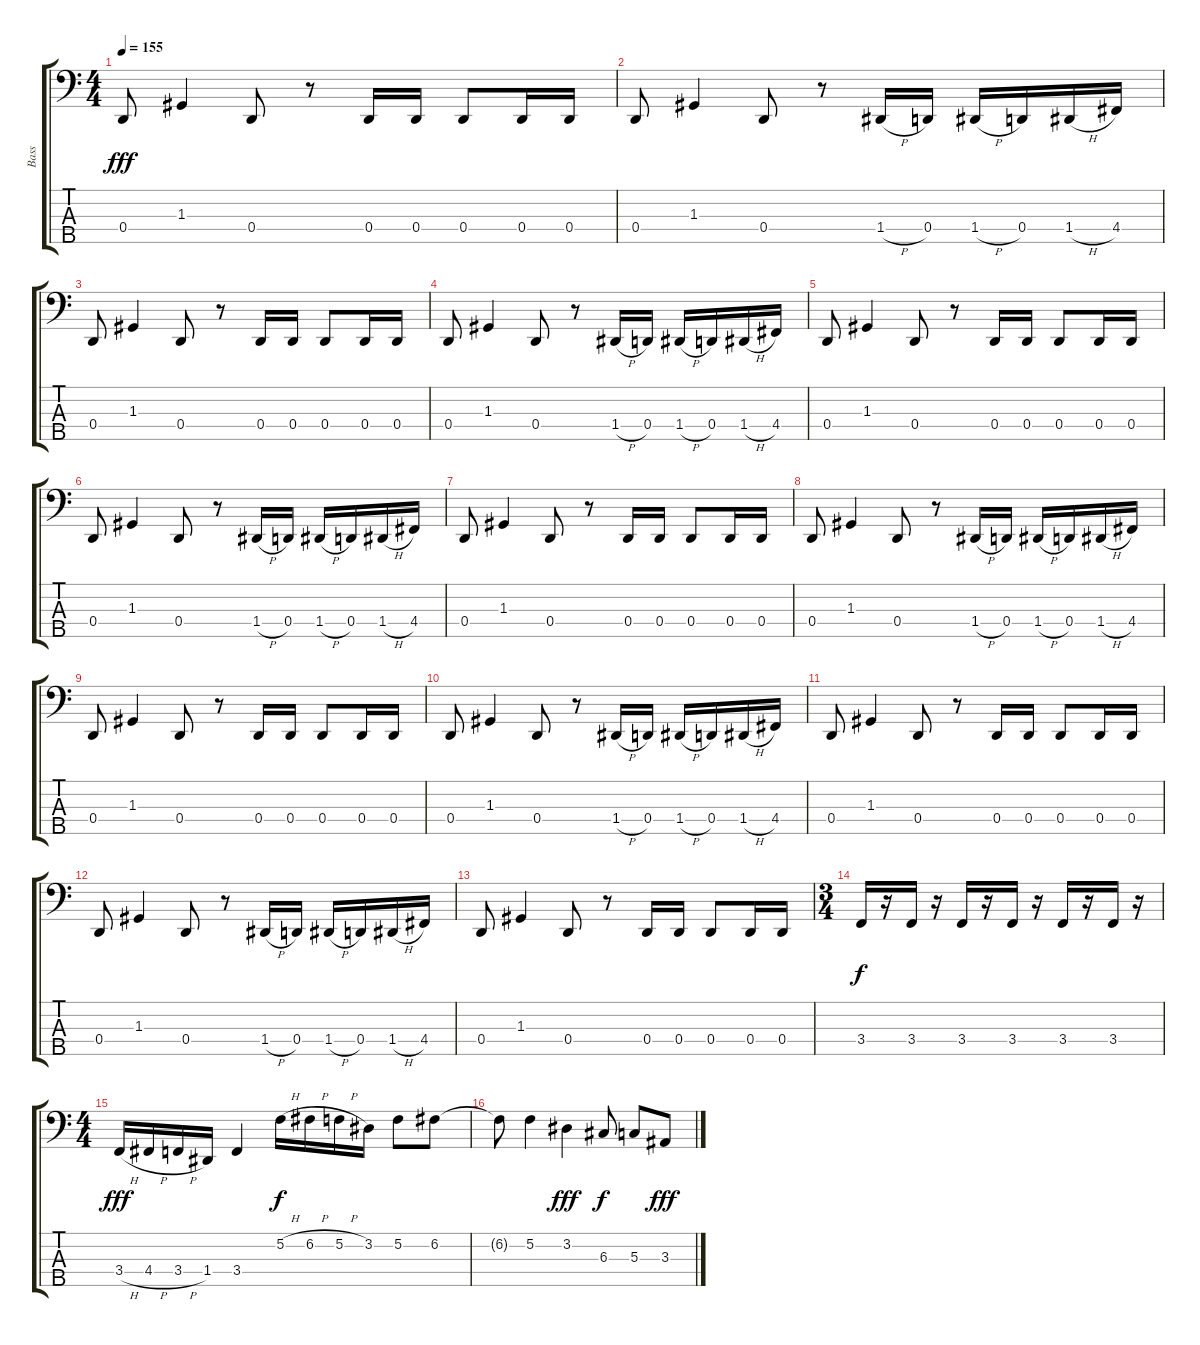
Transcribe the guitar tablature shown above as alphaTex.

\track ("Bass" "Bass") {instrument electricbassfinger}
\staff {score tabs}
\tuning (F2 C2 G1 D1 A0) {hide}
\ts (4 4)
\tempo 155
\clef f4
\ks c
0.4.8{dy fff} 1.3.4 0.4.8 r.8 0.4.16 0.4.16 0.4.8 0.4.16 0.4.16 |
0.4.8 1.3.4 0.4.8 r.8 1.4{h}.16 0.4.16 1.4{h}.16 0.4.16 1.4{h}.16 4.4.16 |
0.4.8 1.3.4 0.4.8 r.8 0.4.16 0.4.16 0.4.8 0.4.16 0.4.16 |
0.4.8 1.3.4 0.4.8 r.8 1.4{h}.16 0.4.16 1.4{h}.16 0.4.16 1.4{h}.16 4.4.16 |
0.4.8 1.3.4 0.4.8 r.8 0.4.16 0.4.16 0.4.8 0.4.16 0.4.16 |
0.4.8 1.3.4 0.4.8 r.8 1.4{h}.16 0.4.16 1.4{h}.16 0.4.16 1.4{h}.16 4.4.16 |
0.4.8 1.3.4 0.4.8 r.8 0.4.16 0.4.16 0.4.8 0.4.16 0.4.16 |
0.4.8 1.3.4 0.4.8 r.8 1.4{h}.16 0.4.16 1.4{h}.16 0.4.16 1.4{h}.16 4.4.16 |
0.4.8 1.3.4 0.4.8 r.8 0.4.16 0.4.16 0.4.8 0.4.16 0.4.16 |
0.4.8 1.3.4 0.4.8 r.8 1.4{h}.16 0.4.16 1.4{h}.16 0.4.16 1.4{h}.16 4.4.16 |
0.4.8 1.3.4 0.4.8 r.8 0.4.16 0.4.16 0.4.8 0.4.16 0.4.16 |
0.4.8 1.3.4 0.4.8 r.8 1.4{h}.16 0.4.16 1.4{h}.16 0.4.16 1.4{h}.16 4.4.16 |
0.4.8 1.3.4 0.4.8 r.8 0.4.16 0.4.16 0.4.8 0.4.16 0.4.16 |
\ts (3 4)
3.4.16{dy f} r.16 3.4.16 r.16 3.4.16 r.16 3.4.16 r.16 3.4.16 r.16 3.4.16 r.16 |
\ts (4 4)
3.4{h}.16{dy fff} 4.4{h}.16 3.4{h}.16 1.4.16 3.4.4 5.2{h}.16{dy f} 6.2{h}.16 5.2{h}.16 3.2.16 5.2.8 6.2.8 |
6.2{t}.8 5.2.4 3.2.4{dy fff} 6.3.8{dy f} 5.3.8 3.3.8{dy fff}
